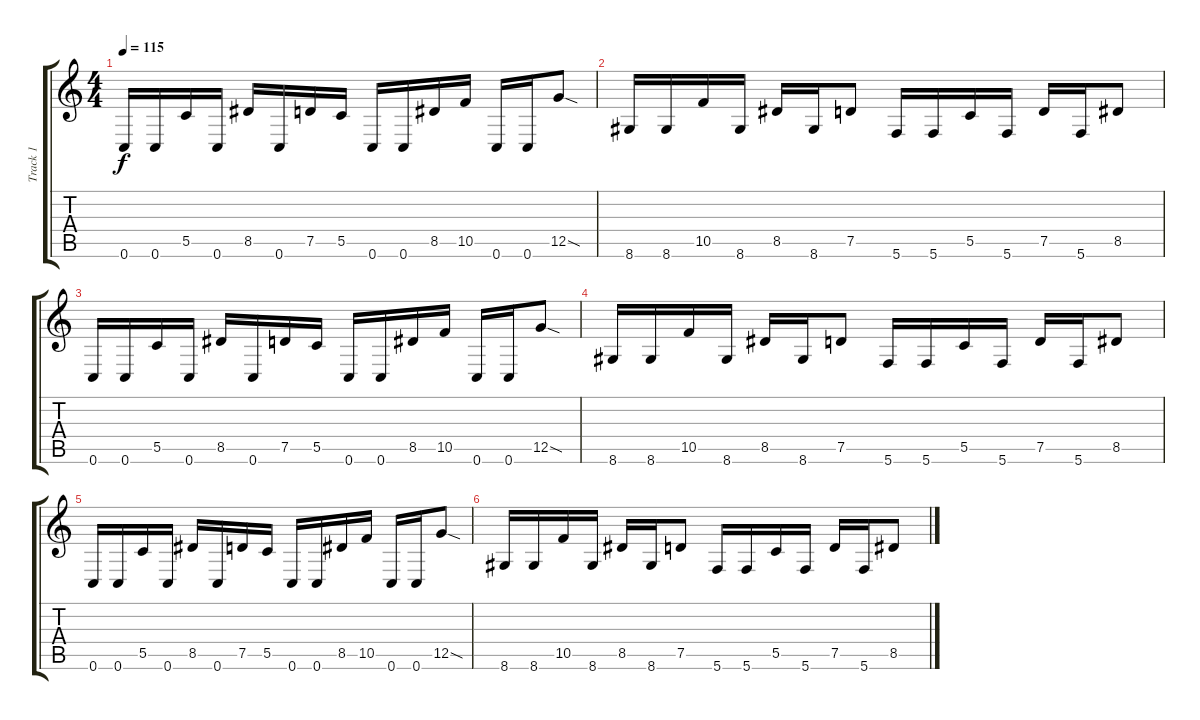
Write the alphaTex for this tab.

\track ("Track 1" "Track 1") {instrument distortionguitar}
\staff {score tabs}
\tuning (D4 A3 F3 C3 G2 C2) {hide}
\ts (4 4)
\tempo 115
\clef g2
\ks c
0.6.16{dy f} 0.6.16 5.5.16 0.6.16 8.5.16 0.6.16 7.5.16 5.5.16 0.6.16 0.6.16 8.5.16 10.5.16 0.6.16 0.6.16 12.5{sod}.8 |
8.6.16 8.6.16 10.5.16 8.6.16 8.5.16 8.6.16 7.5.8 5.6.16 5.6.16 5.5.16 5.6.16 7.5.16 5.6.16 8.5.8 |
0.6.16 0.6.16 5.5.16 0.6.16 8.5.16 0.6.16 7.5.16 5.5.16 0.6.16 0.6.16 8.5.16 10.5.16 0.6.16 0.6.16 12.5{sod}.8 |
8.6.16 8.6.16 10.5.16 8.6.16 8.5.16 8.6.16 7.5.8 5.6.16 5.6.16 5.5.16 5.6.16 7.5.16 5.6.16 8.5.8 |
0.6.16 0.6.16 5.5.16 0.6.16 8.5.16 0.6.16 7.5.16 5.5.16 0.6.16 0.6.16 8.5.16 10.5.16 0.6.16 0.6.16 12.5{sod}.8 |
8.6.16 8.6.16 10.5.16 8.6.16 8.5.16 8.6.16 7.5.8 5.6.16 5.6.16 5.5.16 5.6.16 7.5.16 5.6.16 8.5.8
